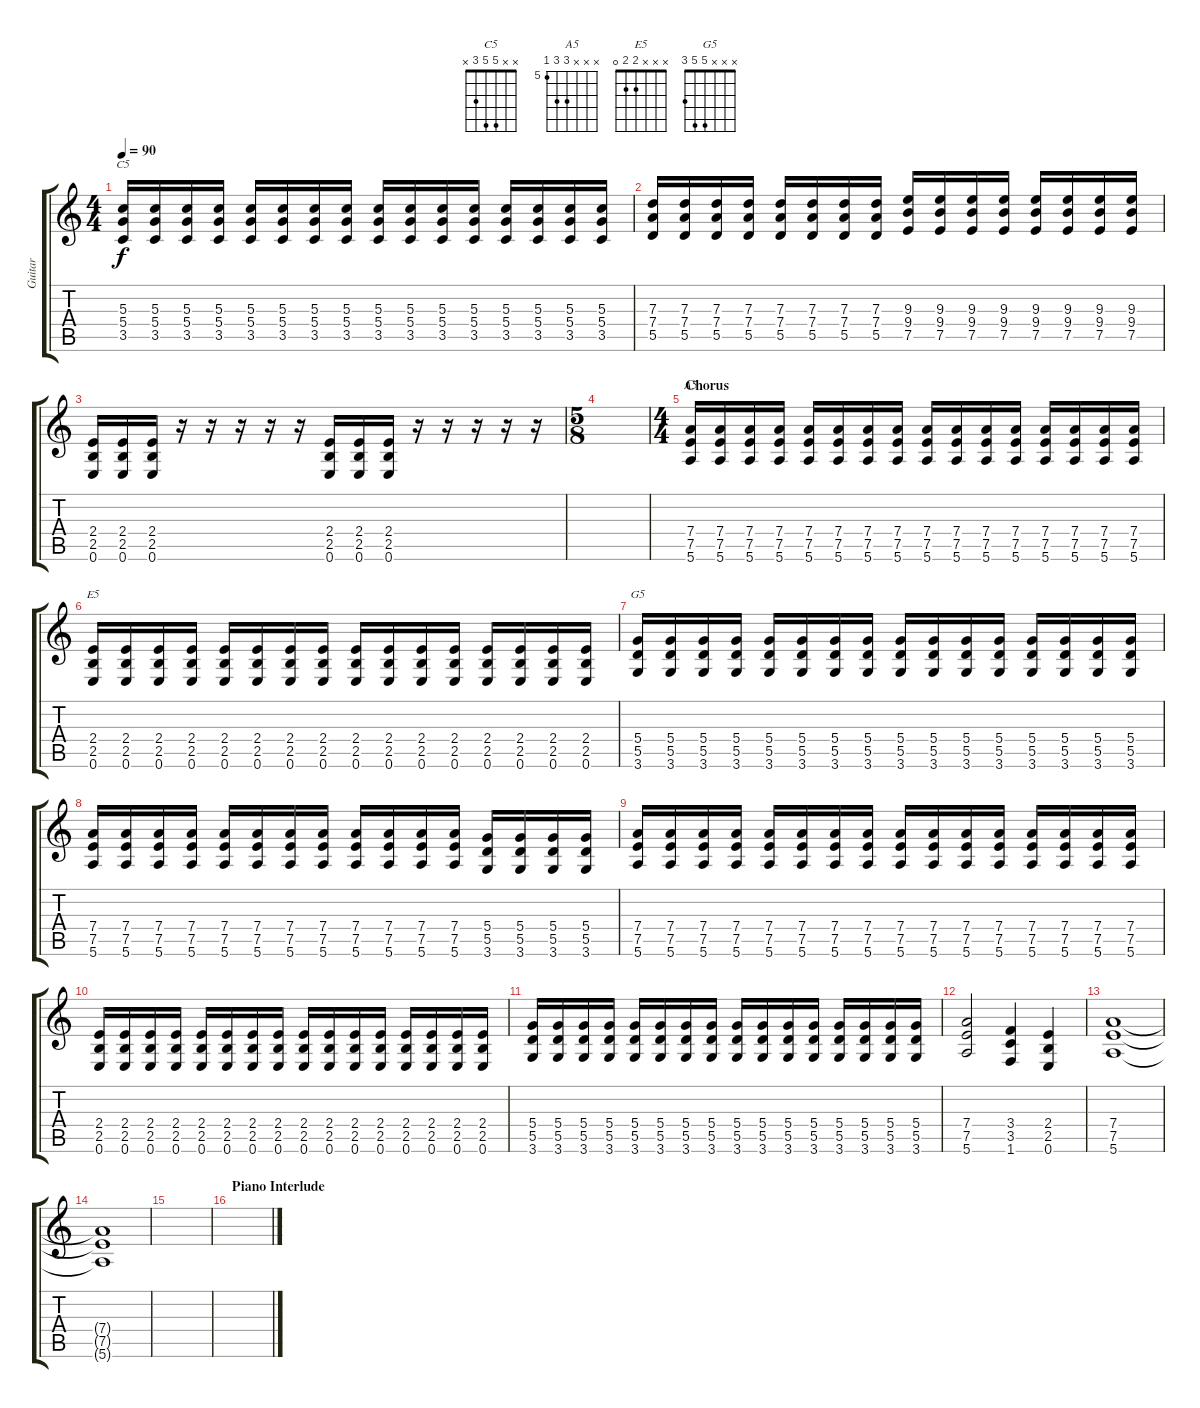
\track ("Guitar" "Guitar") {instrument electricguitarclean}
\staff {score tabs}
\tuning (E4 B3 G3 D3 A2 E2) {hide}
\chord ("C5" x x 5 5 3 x) {barre 3}
\chord ("A5" x x x 7 7 5) {firstfret 5 barre 5}
\chord ("E5" x x x 2 2 0)
\chord ("G5" x x x 5 5 3) {barre 3}
\ts (4 4)
\tempo 90
\clef g2
\ks c
(5.3 5.4 3.5).16{ch "C5" dy f} (5.3 5.4 3.5).16 (5.3 5.4 3.5).16 (5.3 5.4 3.5).16 (5.3 5.4 3.5).16 (5.3 5.4 3.5).16 (5.3 5.4 3.5).16 (5.3 5.4 3.5).16 (5.3 5.4 3.5).16 (5.3 5.4 3.5).16 (5.3 5.4 3.5).16 (5.3 5.4 3.5).16 (5.3 5.4 3.5).16 (5.3 5.4 3.5).16 (5.3 5.4 3.5).16 (5.3 5.4 3.5).16 |
(7.3 7.4 5.5).16 (7.3 7.4 5.5).16 (7.3 7.4 5.5).16 (7.3 7.4 5.5).16 (7.3 7.4 5.5).16 (7.3 7.4 5.5).16 (7.3 7.4 5.5).16 (7.3 7.4 5.5).16 (9.3 9.4 7.5).16 (9.3 9.4 7.5).16 (9.3 9.4 7.5).16 (9.3 9.4 7.5).16 (9.3 9.4 7.5).16 (9.3 9.4 7.5).16 (9.3 9.4 7.5).16 (9.3 9.4 7.5).16 |
(2.4 2.5 0.6).16 (2.4 2.5 0.6).16 (2.4 2.5 0.6).16 r.16 r.16 r.16 r.16 r.16 (2.4 2.5 0.6).16 (2.4 2.5 0.6).16 (2.4 2.5 0.6).16 r.16 r.16 r.16 r.16 r.16 |
\ts (5 8)
|
\ts (4 4)
\section ("" "Chorus")
(7.4 7.5 5.6).16{ch "A5"} (7.4 7.5 5.6).16 (7.4 7.5 5.6).16 (7.4 7.5 5.6).16 (7.4 7.5 5.6).16 (7.4 7.5 5.6).16 (7.4 7.5 5.6).16 (7.4 7.5 5.6).16 (7.4 7.5 5.6).16 (7.4 7.5 5.6).16 (7.4 7.5 5.6).16 (7.4 7.5 5.6).16 (7.4 7.5 5.6).16 (7.4 7.5 5.6).16 (7.4 7.5 5.6).16 (7.4 7.5 5.6).16 |
(2.4 2.5 0.6).16{ch "E5"} (2.4 2.5 0.6).16 (2.4 2.5 0.6).16 (2.4 2.5 0.6).16 (2.4 2.5 0.6).16 (2.4 2.5 0.6).16 (2.4 2.5 0.6).16 (2.4 2.5 0.6).16 (2.4 2.5 0.6).16 (2.4 2.5 0.6).16 (2.4 2.5 0.6).16 (2.4 2.5 0.6).16 (2.4 2.5 0.6).16 (2.4 2.5 0.6).16 (2.4 2.5 0.6).16 (2.4 2.5 0.6).16 |
(5.4 5.5 3.6).16{ch "G5"} (5.4 5.5 3.6).16 (5.4 5.5 3.6).16 (5.4 5.5 3.6).16 (5.4 5.5 3.6).16 (5.4 5.5 3.6).16 (5.4 5.5 3.6).16 (5.4 5.5 3.6).16 (5.4 5.5 3.6).16 (5.4 5.5 3.6).16 (5.4 5.5 3.6).16 (5.4 5.5 3.6).16 (5.4 5.5 3.6).16 (5.4 5.5 3.6).16 (5.4 5.5 3.6).16 (5.4 5.5 3.6).16 |
(7.4 7.5 5.6).16 (7.4 7.5 5.6).16 (7.4 7.5 5.6).16 (7.4 7.5 5.6).16 (7.4 7.5 5.6).16 (7.4 7.5 5.6).16 (7.4 7.5 5.6).16 (7.4 7.5 5.6).16 (7.4 7.5 5.6).16 (7.4 7.5 5.6).16 (7.4 7.5 5.6).16 (7.4 7.5 5.6).16 (5.4 5.5 3.6).16 (5.4 5.5 3.6).16 (5.4 5.5 3.6).16 (5.4 5.5 3.6).16 |
(7.4 7.5 5.6).16 (7.4 7.5 5.6).16 (7.4 7.5 5.6).16 (7.4 7.5 5.6).16 (7.4 7.5 5.6).16 (7.4 7.5 5.6).16 (7.4 7.5 5.6).16 (7.4 7.5 5.6).16 (7.4 7.5 5.6).16 (7.4 7.5 5.6).16 (7.4 7.5 5.6).16 (7.4 7.5 5.6).16 (7.4 7.5 5.6).16 (7.4 7.5 5.6).16 (7.4 7.5 5.6).16 (7.4 7.5 5.6).16 |
(2.4 2.5 0.6).16 (2.4 2.5 0.6).16 (2.4 2.5 0.6).16 (2.4 2.5 0.6).16 (2.4 2.5 0.6).16 (2.4 2.5 0.6).16 (2.4 2.5 0.6).16 (2.4 2.5 0.6).16 (2.4 2.5 0.6).16 (2.4 2.5 0.6).16 (2.4 2.5 0.6).16 (2.4 2.5 0.6).16 (2.4 2.5 0.6).16 (2.4 2.5 0.6).16 (2.4 2.5 0.6).16 (2.4 2.5 0.6).16 |
(5.4 5.5 3.6).16 (5.4 5.5 3.6).16 (5.4 5.5 3.6).16 (5.4 5.5 3.6).16 (5.4 5.5 3.6).16 (5.4 5.5 3.6).16 (5.4 5.5 3.6).16 (5.4 5.5 3.6).16 (5.4 5.5 3.6).16 (5.4 5.5 3.6).16 (5.4 5.5 3.6).16 (5.4 5.5 3.6).16 (5.4 5.5 3.6).16 (5.4 5.5 3.6).16 (5.4 5.5 3.6).16 (5.4 5.5 3.6).16 |
(7.4 7.5 5.6).2 (3.4 3.5 1.6).4 (2.4 2.5 0.6).4 |
(7.4 7.5 5.6).1 |
(7.4{t} 7.5{t} 5.6{t}).1{volume 3} |
|
\section ("" "Piano Interlude")
